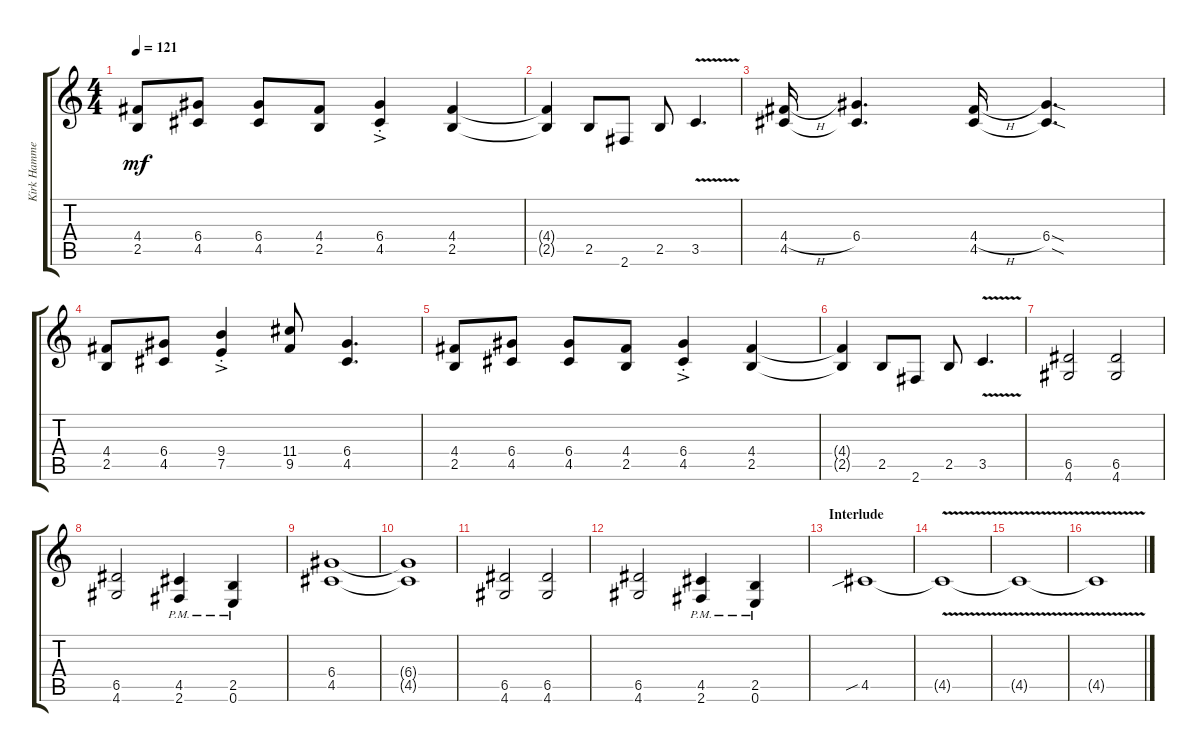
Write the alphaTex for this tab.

\track ("Kirk Hammett" "Kirk Hamme") {instrument distortionguitar}
\staff {score tabs}
\tuning (E4 B3 G3 D3 A2 E2) {hide}
\ts (4 4)
\tempo 121
\clef g2
\ks c
(4.4 2.5).8{dy mf} (6.4 4.5).8 (6.4 4.5).8 (4.4 2.5).8 (6.4{ac st} 4.5{ac st}).4 (4.4 2.5).4 |
(4.4{t} 2.5{t}).4 2.5.8 2.6.8 2.5.8 3.5{v}.4{d} |
(4.4{h} 4.5).16 (6.4 4.5{t}).4{d} (4.4{h} 4.5).16 (6.4{sod} 4.5{sod t}).4{d} |
(4.4 2.5).8 (6.4 4.5).8 (9.4{ac st} 7.5{ac st}).4 (11.4 9.5).8 (6.4 4.5).4{d} |
(4.4 2.5).8 (6.4 4.5).8 (6.4 4.5).8 (4.4 2.5).8 (6.4{ac st} 4.5{ac st}).4 (4.4 2.5).4 |
(4.4{t} 2.5{t}).4 2.5.8 2.6.8 2.5.8 3.5{v}.4{d} |
(6.5 4.6).2 (6.5 4.6).2 |
(6.5 4.6).2 (4.5{pm} 2.6{pm}).4 (2.5{pm} 0.6{pm}).4 |
(6.4 4.5).1 |
(6.4{t} 4.5{t}).1 |
(6.5 4.6).2 (6.5 4.6).2 |
(6.5 4.6).2 (4.5{pm} 2.6{pm}).4 (2.5{pm} 0.6{pm}).4 |
\section ("" "Interlude")
4.5{sib}.1 |
4.5{v t}.1 |
4.5{v t}.1 |
4.5{v t}.1
